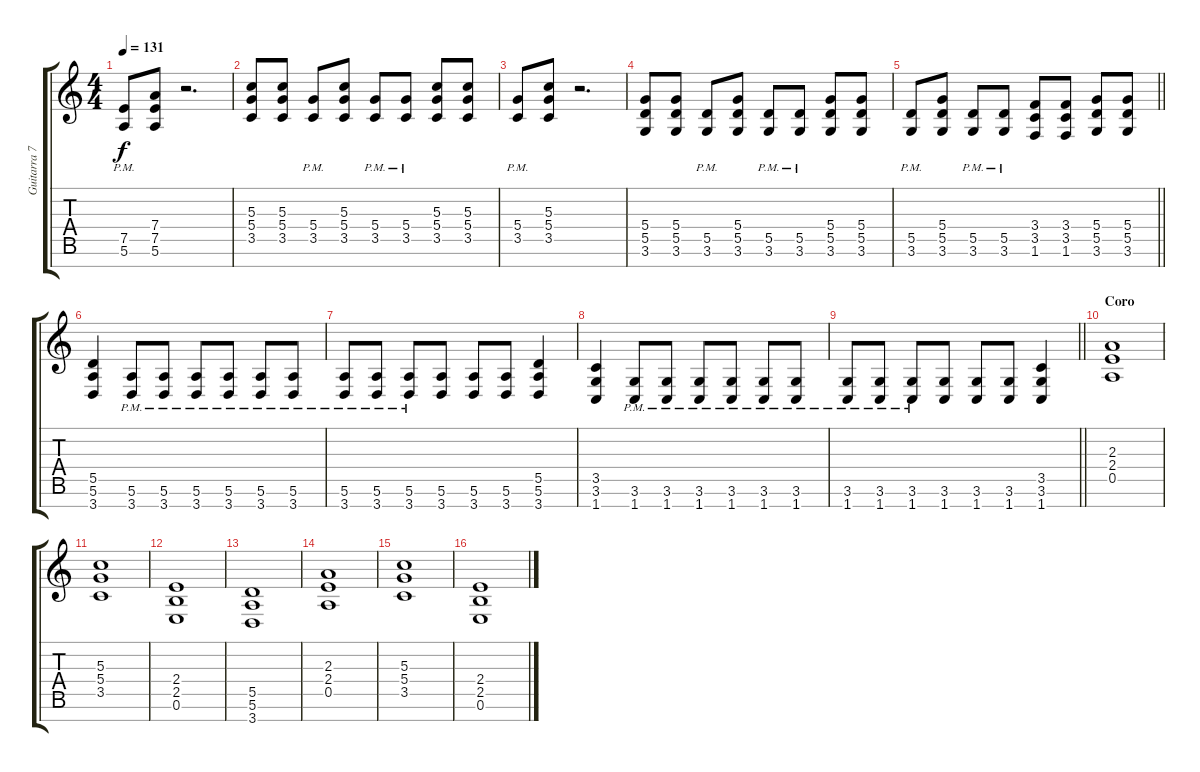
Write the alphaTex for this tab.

\track ("Guitarra 7 Cuerdas" "Guitarra 7") {instrument distortionguitar}
\staff {score tabs}
\tuning (E4 B3 G3 D3 A2 E2 B1) {hide}
\ts (4 4)
\tempo 131
\clef g2
\ks c
(7.5 5.6{pm}).8{dy f} (7.4 7.5 5.6).8 r.2{d} |
(5.3 5.4 3.5).8 (5.3 5.4 3.5).8 (5.4{pm} 3.5).8 (5.3 5.4 3.5).8 (5.4{pm} 3.5).8 (5.4{pm} 3.5).8 (5.3 5.4 3.5).8 (5.3 5.4 3.5).8 |
(5.4{pm} 3.5).8 (5.3 5.4 3.5).8 r.2{d} |
(5.4 5.5 3.6).8 (5.4 5.5 3.6).8 (5.5 3.6{pm}).8 (5.4 5.5 3.6).8 (5.5 3.6{pm}).8 (5.5 3.6{pm}).8 (5.4 5.5 3.6).8 (5.4 5.5 3.6).8 |
\barLineRight lightlight
(5.5 3.6{pm}).8 (5.4 5.5 3.6).8 (5.5 3.6{pm}).8 (5.5 3.6{pm}).8 (3.4 3.5 1.6).8 (3.4 3.5 1.6).8 (5.4 5.5 3.6).8 (5.4 5.5 3.6).8 |
(5.5 5.6 3.7).4 (5.6{pm} 3.7{pm}).8 (5.6{pm} 3.7{pm}).8 (5.6{pm} 3.7{pm}).8 (5.6{pm} 3.7{pm}).8 (5.6{pm} 3.7{pm}).8 (5.6{pm} 3.7).8 |
(5.6{pm} 3.7).8 (5.6{pm} 3.7).8 (5.6{pm} 3.7).8 (5.6 3.7).8 (5.6 3.7).8 (5.6 3.7).8 (5.5 5.6 3.7).4 |
(3.5 3.6 1.7).4 (3.6{pm} 1.7{pm}).8 (3.6{pm} 1.7{pm}).8 (3.6{pm} 1.7{pm}).8 (3.6{pm} 1.7{pm}).8 (3.6{pm} 1.7{pm}).8 (3.6{pm} 1.7).8 |
\barLineRight lightlight
(3.6{pm} 1.7).8 (3.6{pm} 1.7).8 (3.6{pm} 1.7).8 (3.6 1.7).8 (3.6 1.7).8 (3.6 1.7).8 (3.5 3.6 1.7).4 |
\section ("" "Coro")
(2.3 2.4 0.5).1 |
(5.3 5.4 3.5).1 |
(2.4 2.5 0.6).1 |
(5.5 5.6 3.7).1 |
(2.3 2.4 0.5).1 |
(5.3 5.4 3.5).1 |
(2.4 2.5 0.6).1
